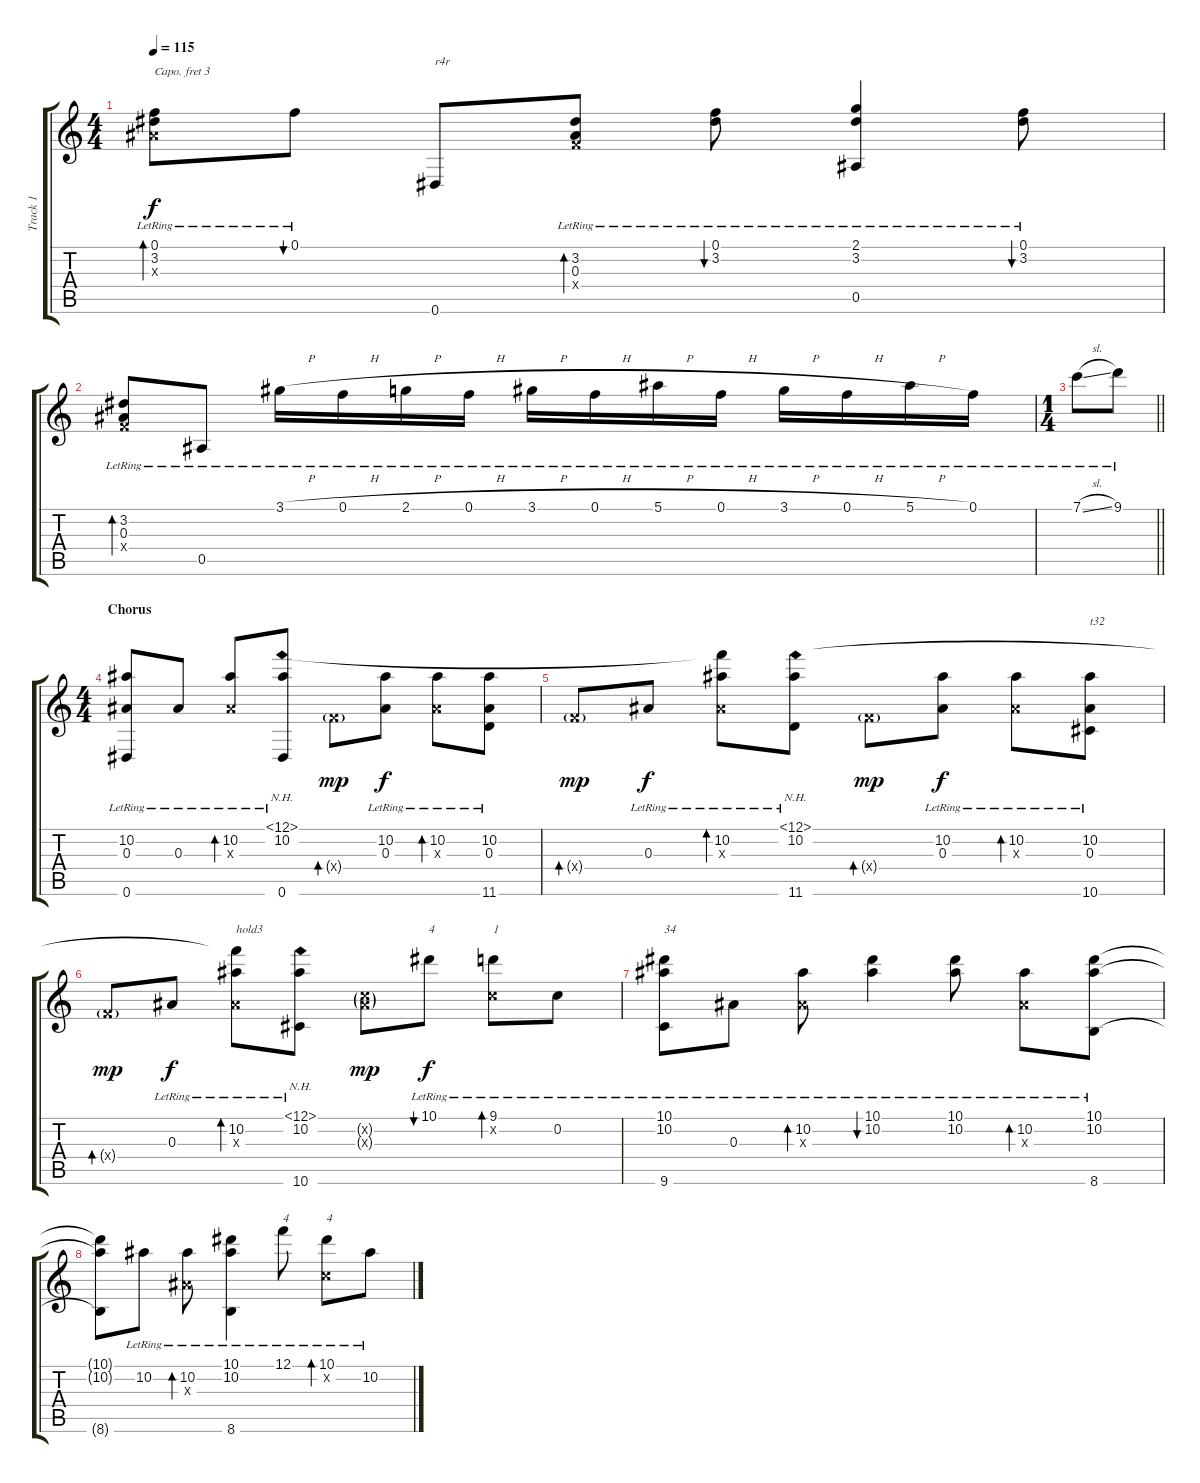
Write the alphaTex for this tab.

\track ("Track 1" "Track 1") {instrument acousticguitarsteel}
\staff {score tabs}
\capo 3
\tuning (D4 A3 G3 D3 G2 C2) {hide}
\ts (4 4)
\tempo 115
\clef g2
\ks c
(0.1 3.2{lr} 0.3{x}).8{bd 60 dy f} 0.1{lr}.8{bu 60} 0.6.8{txt "r4r"} (3.2{lr} 0.3{lr} 0.4{x}).8{bd 60} (0.1{lr} 3.2{lr}).8{bu 60} (2.1{lr} 3.2{lr} 0.5{lr}).4 (0.1{lr} 3.2{lr}).8{bu 60} |
(3.2{lr} 0.3{lr} 0.4{x}).8{bd 60} 0.5{lr}.8 3.1{h lr}.16 0.1{h lr}.16 2.1{h lr}.16 0.1{h lr}.16 3.1{h lr}.16 0.1{h lr}.16 5.1{h lr}.16 0.1{h lr}.16 3.1{h lr}.16 0.1{h lr}.16 5.1{h lr}.16 0.1{lr}.16 |
\ts (1 4)
\barLineRight lightlight
7.1{sl lr}.8 9.1{lr}.8 |
\ts (4 4)
\section ("" "Chorus")
(10.2{lr} 0.3{lr} 0.6{lr}).8 0.3{lr}.8 (10.2{lr} 0.3{x}).8{bd 60} (12.1{nh lr} 10.2{lr} 0.6{lr}).8 0.4{g x}.8{bd 60 dy mp} (10.2{lr} 0.3{lr}).8{dy f} (10.2{lr} 0.3{x}).8{bd 60} (10.2{lr} 0.3{lr} 11.6{lr}).8 |
0.4{g x}.8{bd 60 dy mp} 0.3{lr}.8{dy f} (12.1{t} 10.2{lr} 0.3{x}).8{bd 60} (12.1{nh lr} 10.2{lr} 11.6{lr}).8 0.4{g x}.8{bd 60 dy mp} (10.2{lr} 0.3{lr}).8{dy f} (10.2{lr} 0.3{x}).8{bd 60} (10.2{lr} 0.3{lr} 10.6{lr}).8{txt "t32"} |
0.4{g x}.8{bd 60 dy mp} 0.3{lr}.8{dy f} (12.1{t} 10.2{lr} 0.3{x}).8{bd 60 txt "hold3"} (12.1{nh lr} 10.2{lr} 10.6{lr}).8 (0.2{g x} 0.3{g x}).8{dy mp} 10.1{lr}.8{bu 60 txt "4" dy f} (9.1{lr} 0.2{x}).8{bd 60 txt "1"} 0.2{lr}.8 |
(10.1{lr} 10.2{lr} 9.6{lr}).8{txt "34"} 0.3{lr}.8 (10.2{lr} 0.3{x}).8{bd 60} (10.1{lr} 10.2{lr}).4{bu 60} (10.1{lr} 10.2{lr}).8 (10.2{lr} 0.3{x}).8{bd 60} (10.1{lr} 10.2{lr} 8.6{lr}).8 |
(10.1{t} 10.2{t} 8.6{t}).8 10.2{lr}.8 (10.2{lr} 0.3{x}).8{bd 60} (10.1{lr} 10.2{lr} 8.6{lr}).4 12.1{lr}.8{txt "4"} (10.1{lr} 0.2{x}).8{bd 60 txt "4"} 10.2{lr}.8
